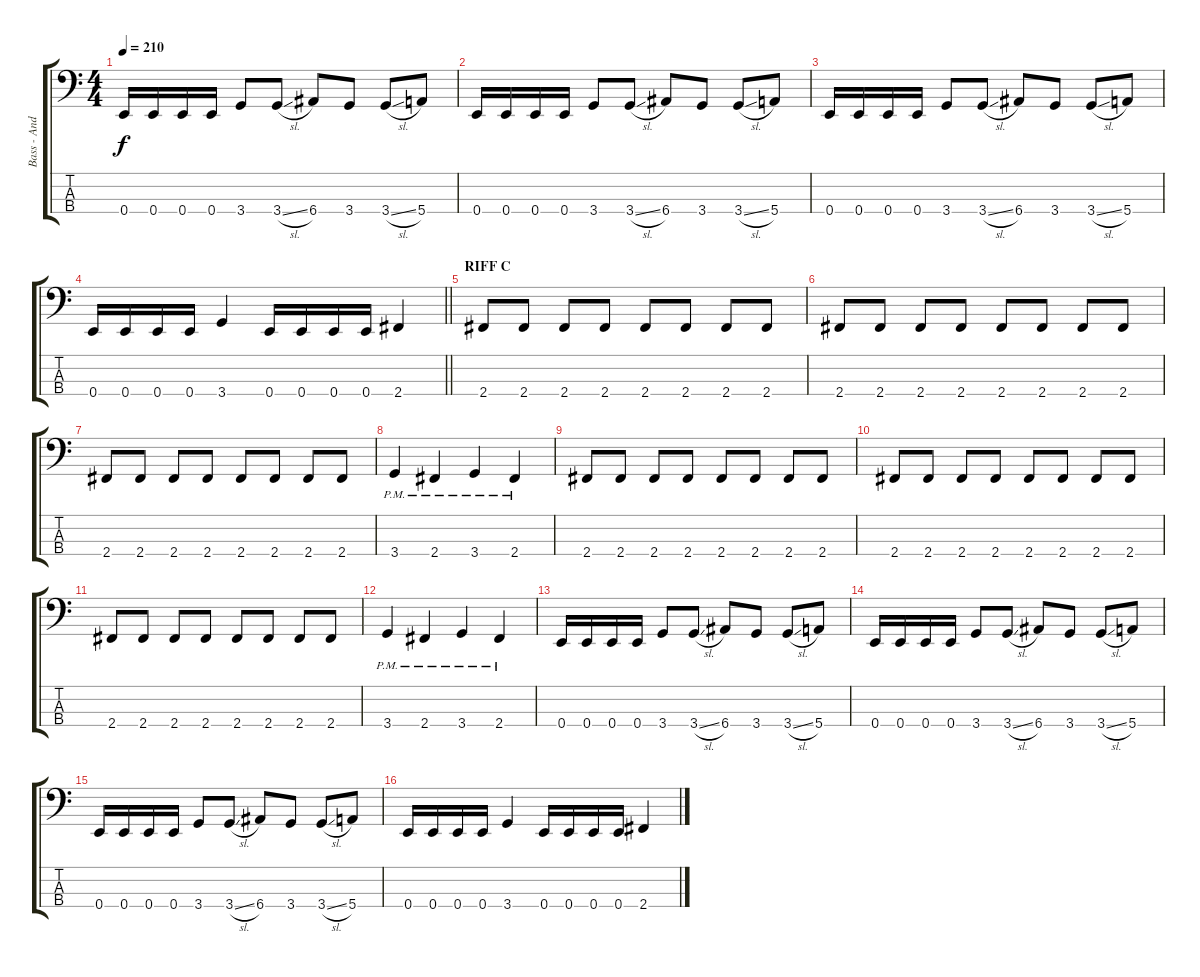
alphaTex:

\track ("Bass - Andy Laux" "Bass - And") {instrument electricbasspick}
\staff {score tabs}
\tuning (G2 D2 A1 E1) {hide}
\ts (4 4)
\tempo 210
\clef f4
\ks c
0.4.16{dy f} 0.4.16 0.4.16 0.4.16 3.4.8 3.4{sl}.8 6.4.8 3.4.8 3.4{sl}.8 5.4.8 |
0.4.16 0.4.16 0.4.16 0.4.16 3.4.8 3.4{sl}.8 6.4.8 3.4.8 3.4{sl}.8 5.4.8 |
0.4.16 0.4.16 0.4.16 0.4.16 3.4.8 3.4{sl}.8 6.4.8 3.4.8 3.4{sl}.8 5.4.8 |
\barLineRight lightlight
0.4.16 0.4.16 0.4.16 0.4.16 3.4.4 0.4.16 0.4.16 0.4.16 0.4.16 2.4.4 |
\section ("" "RIFF C")
2.4.8 2.4.8 2.4.8 2.4.8 2.4.8 2.4.8 2.4.8 2.4.8 |
2.4.8 2.4.8 2.4.8 2.4.8 2.4.8 2.4.8 2.4.8 2.4.8 |
2.4.8 2.4.8 2.4.8 2.4.8 2.4.8 2.4.8 2.4.8 2.4.8 |
3.4{pm}.4 2.4{pm}.4 3.4{pm}.4 2.4{pm}.4 |
2.4.8 2.4.8 2.4.8 2.4.8 2.4.8 2.4.8 2.4.8 2.4.8 |
2.4.8 2.4.8 2.4.8 2.4.8 2.4.8 2.4.8 2.4.8 2.4.8 |
2.4.8 2.4.8 2.4.8 2.4.8 2.4.8 2.4.8 2.4.8 2.4.8 |
3.4{pm}.4 2.4{pm}.4 3.4{pm}.4 2.4{pm}.4 |
0.4.16 0.4.16 0.4.16 0.4.16 3.4.8 3.4{sl}.8 6.4.8 3.4.8 3.4{sl}.8 5.4.8 |
0.4.16 0.4.16 0.4.16 0.4.16 3.4.8 3.4{sl}.8 6.4.8 3.4.8 3.4{sl}.8 5.4.8 |
0.4.16 0.4.16 0.4.16 0.4.16 3.4.8 3.4{sl}.8 6.4.8 3.4.8 3.4{sl}.8 5.4.8 |
0.4.16 0.4.16 0.4.16 0.4.16 3.4.4 0.4.16 0.4.16 0.4.16 0.4.16 2.4.4
